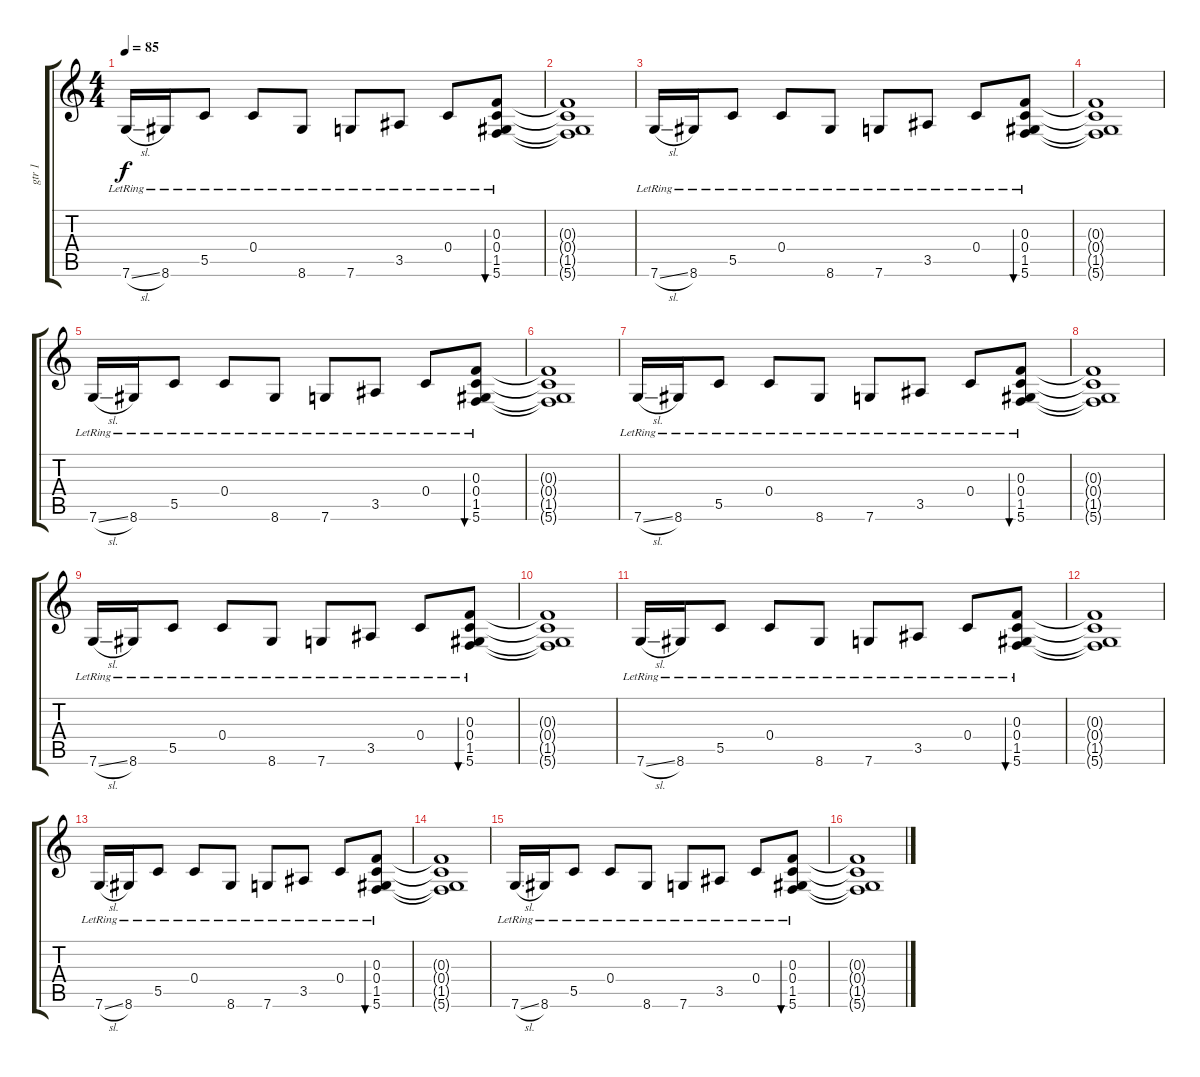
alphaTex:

\track ("gtr 1" "gtr 1") {instrument electricguitarjazz}
\staff {score tabs}
\tuning (D4 A3 F3 C3 G2 C2) {hide}
\ts (4 4)
\tempo 85
\clef g2
\ks c
7.6{sl lr}.16{dy f} 8.6{lr}.16 5.5{lr}.8 0.4{lr}.8 8.6{lr}.8 7.6{lr}.8 3.5{lr}.8 0.4{lr}.8 (0.3 0.4 1.5 5.6{lr}).8{bu 240} |
(0.3{t} 0.4{t} 1.5{t} 5.6{t}).1 |
7.6{sl lr}.16 8.6{lr}.16 5.5{lr}.8 0.4{lr}.8 8.6{lr}.8 7.6{lr}.8 3.5{lr}.8 0.4{lr}.8 (0.3 0.4 1.5 5.6{lr}).8{bu 240} |
(0.3{t} 0.4{t} 1.5{t} 5.6{t}).1 |
7.6{sl lr}.16 8.6{lr}.16 5.5{lr}.8 0.4{lr}.8 8.6{lr}.8 7.6{lr}.8 3.5{lr}.8 0.4{lr}.8 (0.3 0.4 1.5 5.6{lr}).8{bu 240} |
(0.3{t} 0.4{t} 1.5{t} 5.6{t}).1 |
7.6{sl lr}.16 8.6{lr}.16 5.5{lr}.8 0.4{lr}.8 8.6{lr}.8 7.6{lr}.8 3.5{lr}.8 0.4{lr}.8 (0.3 0.4 1.5 5.6{lr}).8{bu 240} |
(0.3{t} 0.4{t} 1.5{t} 5.6{t}).1 |
7.6{sl lr}.16{volume 8} 8.6{lr}.16 5.5{lr}.8 0.4{lr}.8 8.6{lr}.8 7.6{lr}.8 3.5{lr}.8 0.4{lr}.8 (0.3 0.4 1.5 5.6{lr}).8{bu 240} |
(0.3{t} 0.4{t} 1.5{t} 5.6{t}).1 |
7.6{sl lr}.16 8.6{lr}.16 5.5{lr}.8 0.4{lr}.8 8.6{lr}.8 7.6{lr}.8 3.5{lr}.8 0.4{lr}.8 (0.3 0.4 1.5 5.6{lr}).8{bu 240} |
(0.3{t} 0.4{t} 1.5{t} 5.6{t}).1 |
7.6{sl lr}.16{volume 4} 8.6{lr}.16 5.5{lr}.8 0.4{lr}.8 8.6{lr}.8 7.6{lr}.8 3.5{lr}.8 0.4{lr}.8 (0.3 0.4 1.5 5.6{lr}).8{bu 240} |
(0.3{t} 0.4{t} 1.5{t} 5.6{t}).1 |
7.6{sl lr}.16 8.6{lr}.16 5.5{lr}.8 0.4{lr}.8 8.6{lr}.8 7.6{lr}.8 3.5{lr}.8 0.4{lr}.8 (0.3 0.4 1.5 5.6{lr}).8{bu 240} |
(0.3{t} 0.4{t} 1.5{t} 5.6{t}).1
